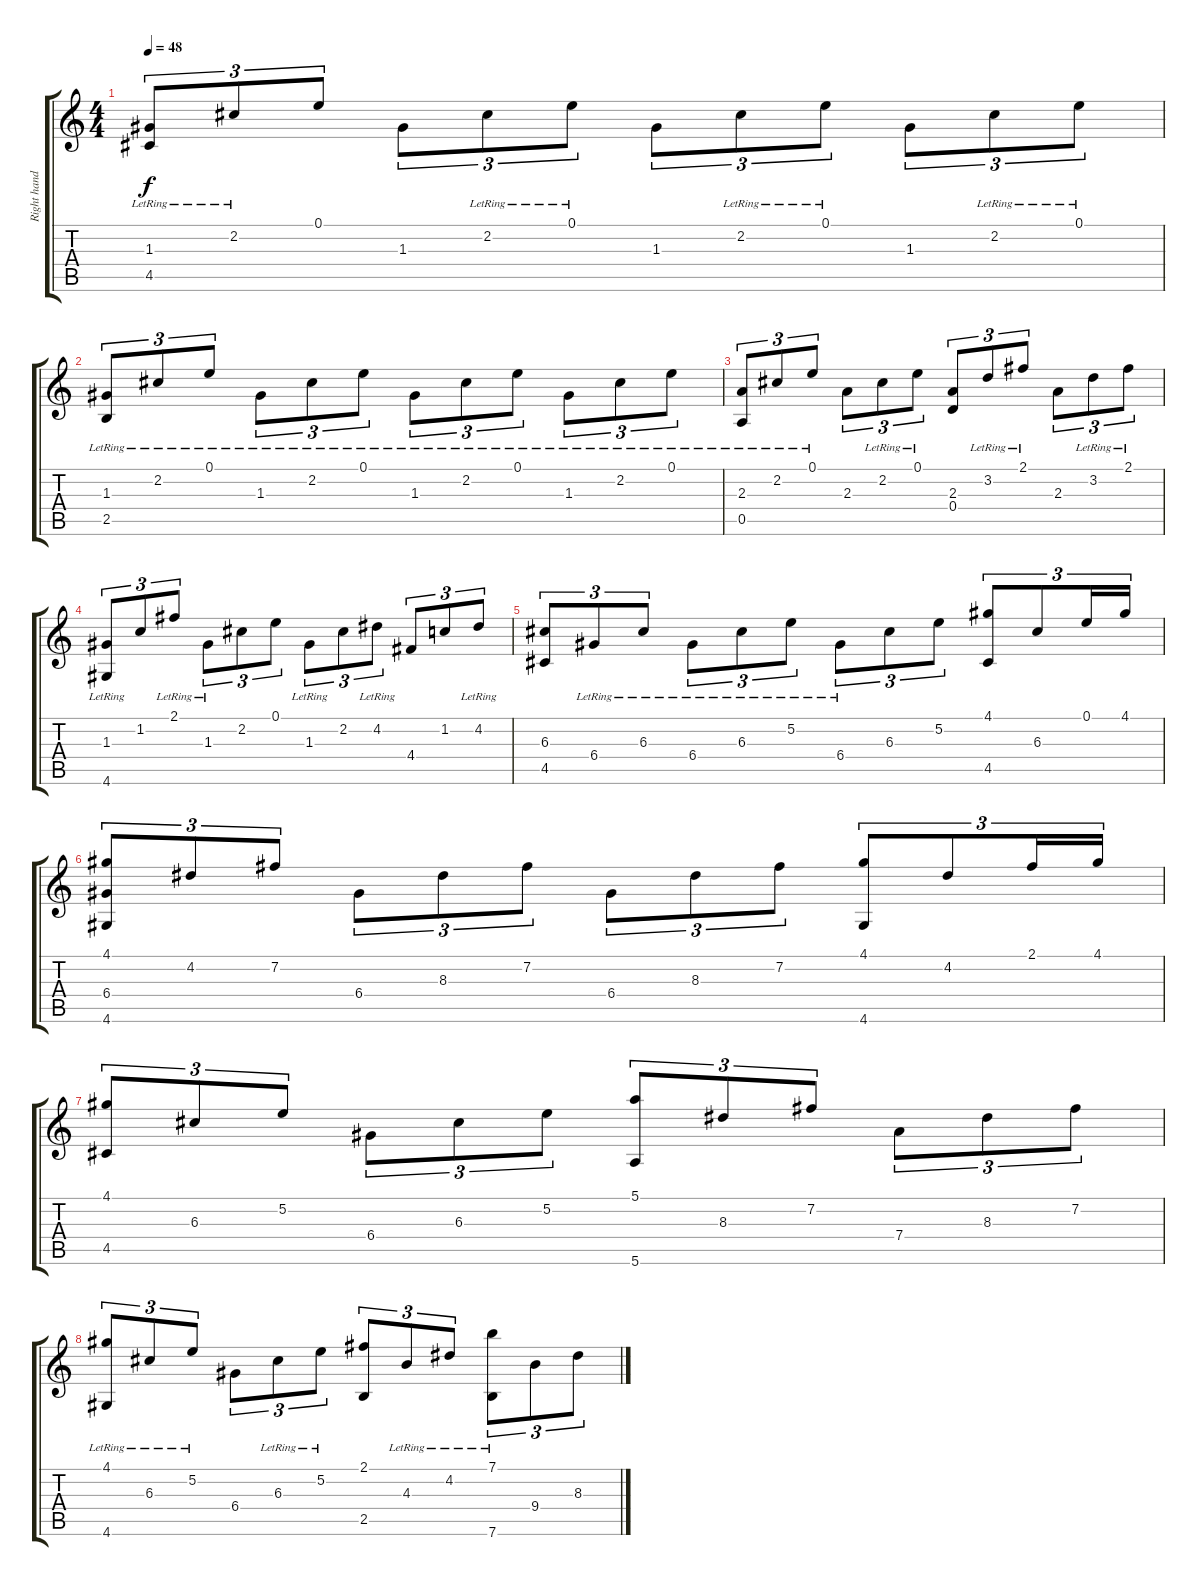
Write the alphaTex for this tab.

\track ("Right hand" "Right hand") {instrument acousticguitarnylon}
\staff {score tabs}
\tuning (E4 B3 G3 D3 A2 E2) {hide}
\ts (4 4)
\tempo 48
\clef g2
\ks c
(1.3 4.5{lr}).8{tu (3 2) dy f instrument acousticguitarnylon} 2.2{lr}.8{tu (3 2)} 0.1.8{tu (3 2)} 1.3.8{tu (3 2)} 2.2{lr}.8{tu (3 2)} 0.1{lr}.8{tu (3 2)} 1.3.8{tu (3 2)} 2.2{lr}.8{tu (3 2)} 0.1{lr}.8{tu (3 2)} 1.3.8{tu (3 2)} 2.2{lr}.8{tu (3 2)} 0.1{lr}.8{tu (3 2)} |
(1.3 2.5{lr}).8{tu (3 2)} 2.2{lr}.8{tu (3 2)} 0.1{lr}.8{tu (3 2)} 1.3{lr}.8{tu (3 2)} 2.2{lr}.8{tu (3 2)} 0.1{lr}.8{tu (3 2)} 1.3{lr}.8{tu (3 2)} 2.2{lr}.8{tu (3 2)} 0.1{lr}.8{tu (3 2)} 1.3{lr}.8{tu (3 2)} 2.2{lr}.8{tu (3 2)} 0.1{lr}.8{tu (3 2)} |
(2.3 0.5{lr}).8{tu (3 2)} 2.2{lr}.8{tu (3 2)} 0.1{lr}.8{tu (3 2)} 2.3.8{tu (3 2)} 2.2{lr}.8{tu (3 2)} 0.1{lr}.8{tu (3 2)} (2.3 0.4).8{tu (3 2)} 3.2{lr}.8{tu (3 2)} 2.1{lr}.8{tu (3 2)} 2.3.8{tu (3 2)} 3.2{lr}.8{tu (3 2)} 2.1{lr}.8{tu (3 2)} |
(1.3{lr} 4.6).8{tu (3 2)} 1.2.8{tu (3 2)} 2.1{lr}.8{tu (3 2)} 1.3{lr}.8{tu (3 2)} 2.2.8{tu (3 2)} 0.1.8{tu (3 2)} 1.3{lr}.8{tu (3 2)} 2.2.8{tu (3 2)} 4.2{lr}.8{tu (3 2)} 4.4.8{tu (3 2)} 1.2.8{tu (3 2)} 4.2{lr}.8{tu (3 2)} |
(6.3 4.5).8{tu (3 2)} 6.4{lr}.8{tu (3 2)} 6.3{lr}.8{tu (3 2)} 6.4{lr}.8{tu (3 2)} 6.3{lr}.8{tu (3 2)} 5.2{lr}.8{tu (3 2)} 6.4{lr}.8{tu (3 2)} 6.3.8{tu (3 2)} 5.2.8{tu (3 2)} (4.1 4.5).8{tu (3 2)} 6.3.8{tu (3 2)} 0.1.16{tu (3 2)} 4.1.16{tu (3 2)} |
(4.1 6.4 4.6).8{tu (3 2)} 4.2.8{tu (3 2)} 7.2.8{tu (3 2)} 6.4.8{tu (3 2)} 8.3.8{tu (3 2)} 7.2.8{tu (3 2)} 6.4.8{tu (3 2)} 8.3.8{tu (3 2)} 7.2.8{tu (3 2)} (4.1 4.6).8{tu (3 2)} 4.2.8{tu (3 2)} 2.1.16{tu (3 2)} 4.1.16{tu (3 2)} |
(4.1 4.5).8{tu (3 2)} 6.3.8{tu (3 2)} 5.2.8{tu (3 2)} 6.4.8{tu (3 2)} 6.3.8{tu (3 2)} 5.2.8{tu (3 2)} (5.1 5.6).8{tu (3 2)} 8.3.8{tu (3 2)} 7.2.8{tu (3 2)} 7.4.8{tu (3 2)} 8.3.8{tu (3 2)} 7.2.8{tu (3 2)} |
(4.1{lr} 4.6{lr}).8{tu (3 2)} 6.3{lr}.8{tu (3 2)} 5.2{lr}.8{tu (3 2)} 6.4.8{tu (3 2)} 6.3{lr}.8{tu (3 2)} 5.2{lr}.8{tu (3 2)} (2.1 2.5).8{tu (3 2)} 4.3{lr}.8{tu (3 2)} 4.2{lr}.8{tu (3 2)} (7.1{lr} 7.6).8{tu (3 2)} 9.4.8{tu (3 2)} 8.3.8{tu (3 2)}
